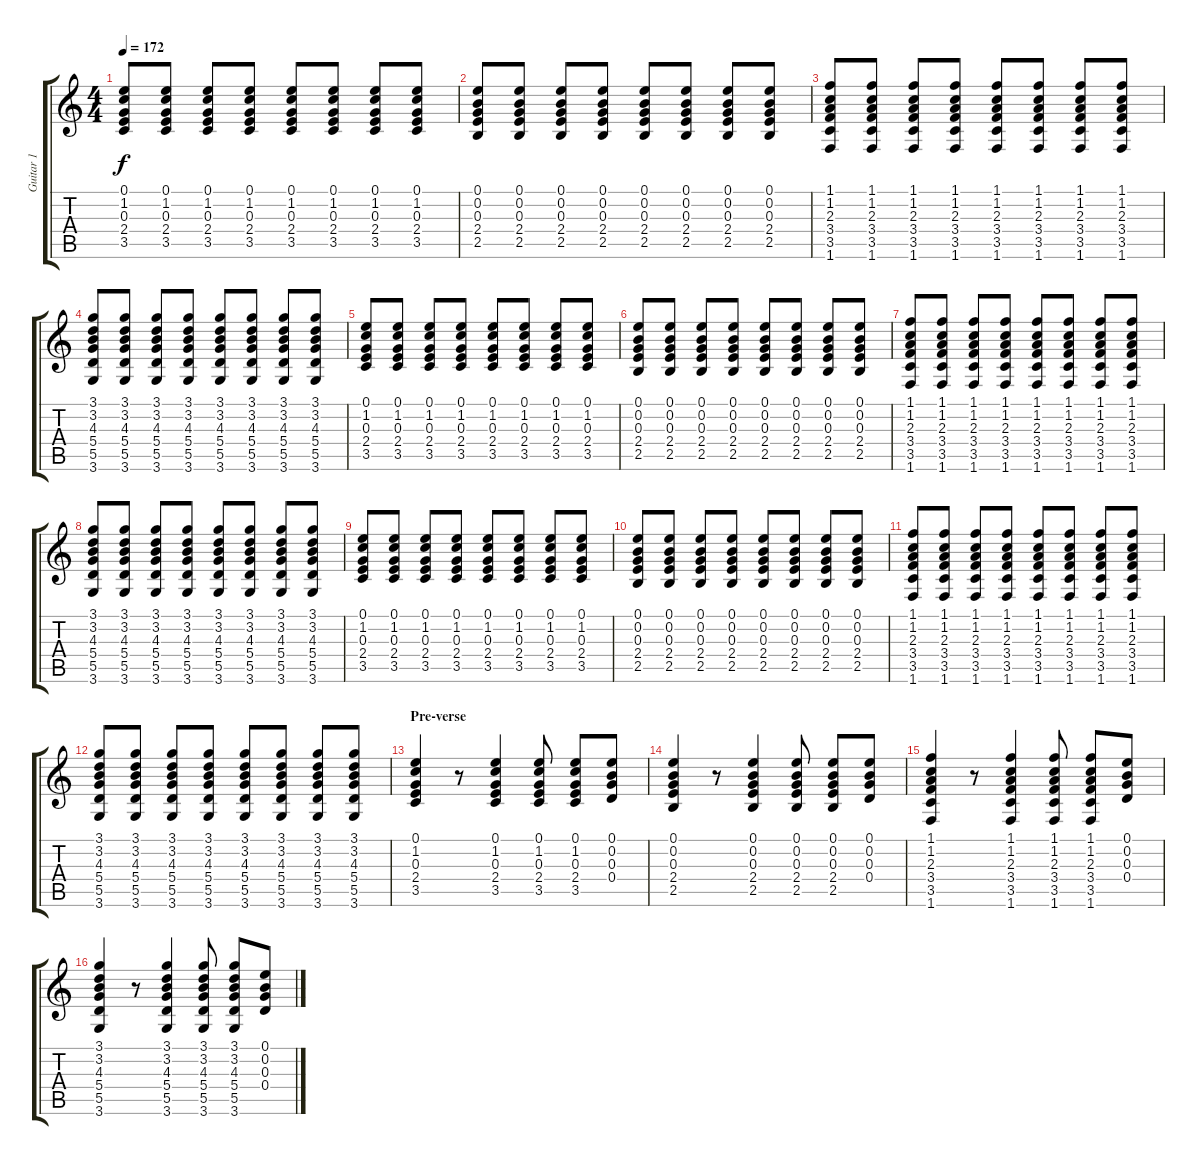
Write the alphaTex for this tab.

\track ("Guitar 1" "Guitar 1") {instrument distortionguitar}
\staff {score tabs}
\tuning (E4 B3 G3 D3 A2 E2) {hide}
\ts (4 4)
\tempo 172
\clef g2
\ks c
(0.1 1.2 0.3 2.4 3.5).8{dy f volume 11 instrument distortionguitar} (0.1 1.2 0.3 2.4 3.5).8 (0.1 1.2 0.3 2.4 3.5).8 (0.1 1.2 0.3 2.4 3.5).8 (0.1 1.2 0.3 2.4 3.5).8 (0.1 1.2 0.3 2.4 3.5).8 (0.1 1.2 0.3 2.4 3.5).8 (0.1 1.2 0.3 2.4 3.5).8 |
(0.1 0.2 0.3 2.4 2.5).8 (0.1 0.2 0.3 2.4 2.5).8 (0.1 0.2 0.3 2.4 2.5).8 (0.1 0.2 0.3 2.4 2.5).8 (0.1 0.2 0.3 2.4 2.5).8 (0.1 0.2 0.3 2.4 2.5).8 (0.1 0.2 0.3 2.4 2.5).8 (0.1 0.2 0.3 2.4 2.5).8 |
(1.1 1.2 2.3 3.4 3.5 1.6).8 (1.1 1.2 2.3 3.4 3.5 1.6).8 (1.1 1.2 2.3 3.4 3.5 1.6).8 (1.1 1.2 2.3 3.4 3.5 1.6).8 (1.1 1.2 2.3 3.4 3.5 1.6).8 (1.1 1.2 2.3 3.4 3.5 1.6).8 (1.1 1.2 2.3 3.4 3.5 1.6).8 (1.1 1.2 2.3 3.4 3.5 1.6).8 |
(3.1 3.2 4.3 5.4 5.5 3.6).8 (3.1 3.2 4.3 5.4 5.5 3.6).8 (3.1 3.2 4.3 5.4 5.5 3.6).8 (3.1 3.2 4.3 5.4 5.5 3.6).8 (3.1 3.2 4.3 5.4 5.5 3.6).8 (3.1 3.2 4.3 5.4 5.5 3.6).8 (3.1 3.2 4.3 5.4 5.5 3.6).8 (3.1 3.2 4.3 5.4 5.5 3.6).8 |
(0.1 1.2 0.3 2.4 3.5).8{volume 11 instrument distortionguitar} (0.1 1.2 0.3 2.4 3.5).8 (0.1 1.2 0.3 2.4 3.5).8 (0.1 1.2 0.3 2.4 3.5).8 (0.1 1.2 0.3 2.4 3.5).8 (0.1 1.2 0.3 2.4 3.5).8 (0.1 1.2 0.3 2.4 3.5).8 (0.1 1.2 0.3 2.4 3.5).8 |
(0.1 0.2 0.3 2.4 2.5).8 (0.1 0.2 0.3 2.4 2.5).8 (0.1 0.2 0.3 2.4 2.5).8 (0.1 0.2 0.3 2.4 2.5).8 (0.1 0.2 0.3 2.4 2.5).8 (0.1 0.2 0.3 2.4 2.5).8 (0.1 0.2 0.3 2.4 2.5).8 (0.1 0.2 0.3 2.4 2.5).8 |
(1.1 1.2 2.3 3.4 3.5 1.6).8 (1.1 1.2 2.3 3.4 3.5 1.6).8 (1.1 1.2 2.3 3.4 3.5 1.6).8 (1.1 1.2 2.3 3.4 3.5 1.6).8 (1.1 1.2 2.3 3.4 3.5 1.6).8 (1.1 1.2 2.3 3.4 3.5 1.6).8 (1.1 1.2 2.3 3.4 3.5 1.6).8 (1.1 1.2 2.3 3.4 3.5 1.6).8 |
(3.1 3.2 4.3 5.4 5.5 3.6).8 (3.1 3.2 4.3 5.4 5.5 3.6).8 (3.1 3.2 4.3 5.4 5.5 3.6).8 (3.1 3.2 4.3 5.4 5.5 3.6).8 (3.1 3.2 4.3 5.4 5.5 3.6).8 (3.1 3.2 4.3 5.4 5.5 3.6).8 (3.1 3.2 4.3 5.4 5.5 3.6).8 (3.1 3.2 4.3 5.4 5.5 3.6).8 |
(0.1 1.2 0.3 2.4 3.5).8{volume 11 instrument distortionguitar} (0.1 1.2 0.3 2.4 3.5).8 (0.1 1.2 0.3 2.4 3.5).8 (0.1 1.2 0.3 2.4 3.5).8 (0.1 1.2 0.3 2.4 3.5).8 (0.1 1.2 0.3 2.4 3.5).8 (0.1 1.2 0.3 2.4 3.5).8 (0.1 1.2 0.3 2.4 3.5).8 |
(0.1 0.2 0.3 2.4 2.5).8 (0.1 0.2 0.3 2.4 2.5).8 (0.1 0.2 0.3 2.4 2.5).8 (0.1 0.2 0.3 2.4 2.5).8 (0.1 0.2 0.3 2.4 2.5).8 (0.1 0.2 0.3 2.4 2.5).8 (0.1 0.2 0.3 2.4 2.5).8 (0.1 0.2 0.3 2.4 2.5).8 |
(1.1 1.2 2.3 3.4 3.5 1.6).8 (1.1 1.2 2.3 3.4 3.5 1.6).8 (1.1 1.2 2.3 3.4 3.5 1.6).8 (1.1 1.2 2.3 3.4 3.5 1.6).8 (1.1 1.2 2.3 3.4 3.5 1.6).8 (1.1 1.2 2.3 3.4 3.5 1.6).8 (1.1 1.2 2.3 3.4 3.5 1.6).8 (1.1 1.2 2.3 3.4 3.5 1.6).8 |
(3.1 3.2 4.3 5.4 5.5 3.6).8 (3.1 3.2 4.3 5.4 5.5 3.6).8 (3.1 3.2 4.3 5.4 5.5 3.6).8 (3.1 3.2 4.3 5.4 5.5 3.6).8 (3.1 3.2 4.3 5.4 5.5 3.6).8 (3.1 3.2 4.3 5.4 5.5 3.6).8 (3.1 3.2 4.3 5.4 5.5 3.6).8 (3.1 3.2 4.3 5.4 5.5 3.6).8 |
\section ("" "Pre-verse")
(0.1 1.2 0.3 2.4 3.5).4{volume 9} r.8 (0.1 1.2 0.3 2.4 3.5).4 (0.1 1.2 0.3 2.4 3.5).8 (0.1 1.2 0.3 2.4 3.5).8 (0.1 0.2 0.3 0.4).8 |
(0.1 0.2 0.3 2.4 2.5).4 r.8 (0.1 0.2 0.3 2.4 2.5).4 (0.1 0.2 0.3 2.4 2.5).8 (0.1 0.2 0.3 2.4 2.5).8 (0.1 0.2 0.3 0.4).8 |
(1.1 1.2 2.3 3.4 3.5 1.6).4 r.8 (1.1 1.2 2.3 3.4 3.5 1.6).4 (1.1 1.2 2.3 3.4 3.5 1.6).8 (1.1 1.2 2.3 3.4 3.5 1.6).8 (0.1 0.2 0.3 0.4).8 |
(3.1 3.2 4.3 5.4 5.5 3.6).4 r.8 (3.1 3.2 4.3 5.4 5.5 3.6).4 (3.1 3.2 4.3 5.4 5.5 3.6).8 (3.1 3.2 4.3 5.4 5.5 3.6).8 (0.1 0.2 0.3 0.4).8
